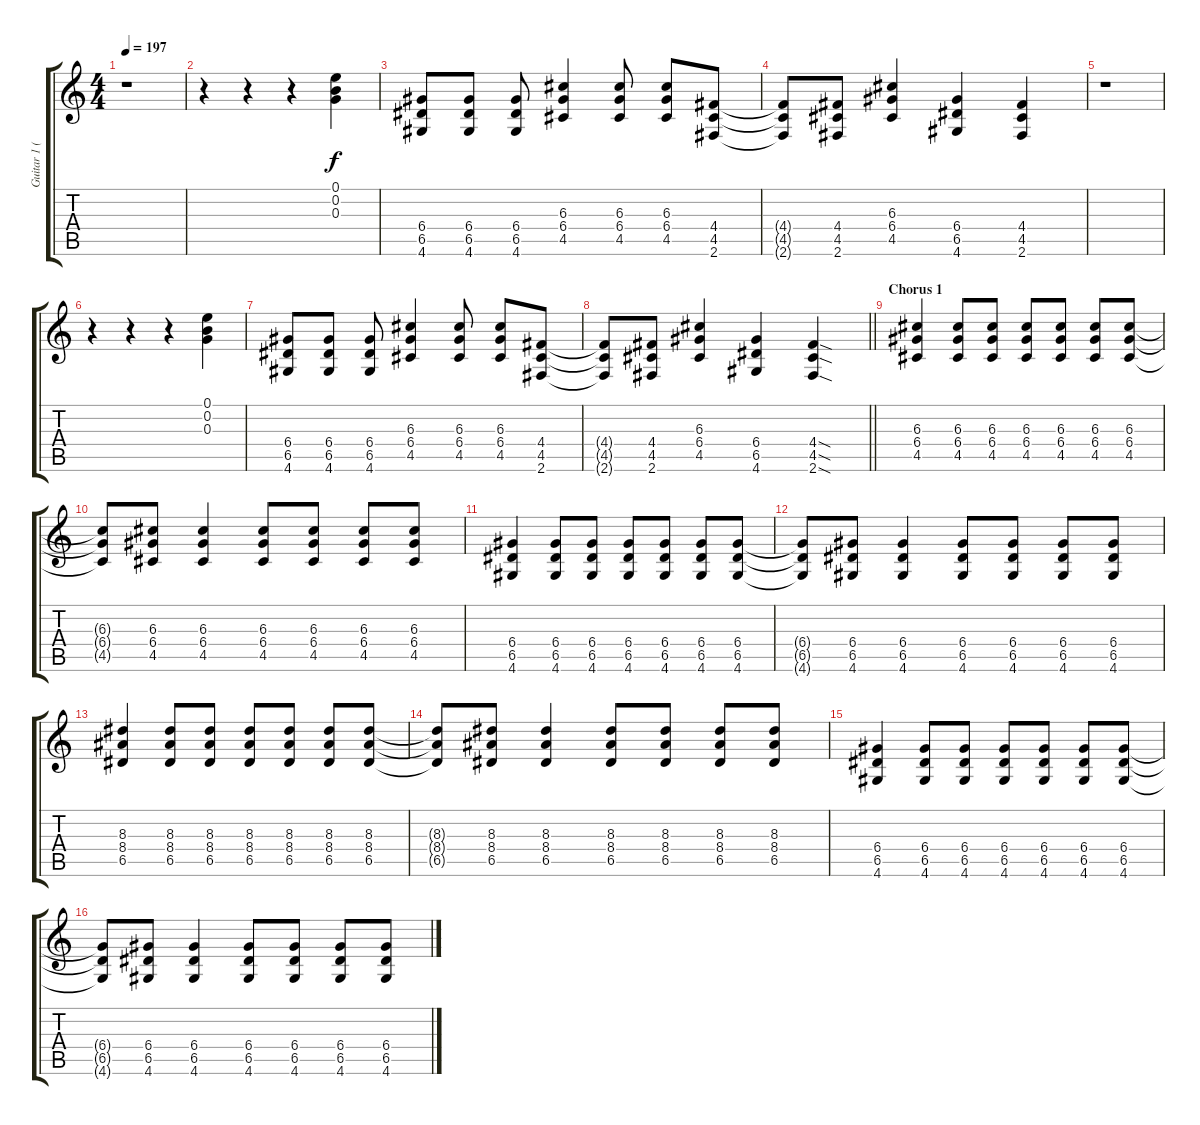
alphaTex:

\track ("Guitar 1 (Lead)" "Guitar 1 (") {instrument distortionguitar}
\staff {score tabs}
\tuning (E4 B3 G3 D3 A2 E2) {hide}
\ts (4 4)
\tempo 197
\clef g2
\ks c
r.1{dy f} |
r.4 r.4 r.4 (0.1 0.2 0.3).4 |
(6.4 6.5 4.6).8{balance 8} (6.4 6.5 4.6).8 (6.4 6.5 4.6).8 (6.3 6.4 4.5).4 (6.3 6.4 4.5).8 (6.3 6.4 4.5).8 (4.4 4.5 2.6).8 |
(4.4{t} 4.5{t} 2.6{t}).8 (4.4 4.5 2.6).8 (6.3 6.4 4.5).4 (6.4 6.5 4.6).4 (4.4 4.5 2.6).4 |
r.1 |
r.4 r.4 r.4 (0.1 0.2 0.3).4{balance 16} |
(6.4 6.5 4.6).8{balance 8} (6.4 6.5 4.6).8 (6.4 6.5 4.6).8 (6.3 6.4 4.5).4 (6.3 6.4 4.5).8 (6.3 6.4 4.5).8 (4.4 4.5 2.6).8 |
\barLineRight lightlight
(4.4{t} 4.5{t} 2.6{t}).8 (4.4 4.5 2.6).8 (6.3 6.4 4.5).4 (6.4 6.5 4.6).4 (4.4{sod} 4.5{sod} 2.6{sod}).4 |
\section ("" "Chorus 1")
(6.3 6.4 4.5).4 (6.3 6.4 4.5).8 (6.3 6.4 4.5).8 (6.3 6.4 4.5).8 (6.3 6.4 4.5).8 (6.3 6.4 4.5).8 (6.3 6.4 4.5).8 |
(6.3{t} 6.4{t} 4.5{t}).8 (6.3 6.4 4.5).8 (6.3 6.4 4.5).4 (6.3 6.4 4.5).8 (6.3 6.4 4.5).8 (6.3 6.4 4.5).8 (6.3 6.4 4.5).8 |
(6.4 6.5 4.6).4 (6.4 6.5 4.6).8 (6.4 6.5 4.6).8 (6.4 6.5 4.6).8 (6.4 6.5 4.6).8 (6.4 6.5 4.6).8 (6.4 6.5 4.6).8 |
(6.4{t} 6.5{t} 4.6{t}).8 (6.4 6.5 4.6).8 (6.4 6.5 4.6).4 (6.4 6.5 4.6).8 (6.4 6.5 4.6).8 (6.4 6.5 4.6).8 (6.4 6.5 4.6).8 |
(8.3 8.4 6.5).4 (8.3 8.4 6.5).8 (8.3 8.4 6.5).8 (8.3 8.4 6.5).8 (8.3 8.4 6.5).8 (8.3 8.4 6.5).8 (8.3 8.4 6.5).8 |
(8.3{t} 8.4{t} 6.5{t}).8 (8.3 8.4 6.5).8 (8.3 8.4 6.5).4 (8.3 8.4 6.5).8 (8.3 8.4 6.5).8 (8.3 8.4 6.5).8 (8.3 8.4 6.5).8 |
(6.4 6.5 4.6).4 (6.4 6.5 4.6).8 (6.4 6.5 4.6).8 (6.4 6.5 4.6).8 (6.4 6.5 4.6).8 (6.4 6.5 4.6).8 (6.4 6.5 4.6).8 |
(6.4{t} 6.5{t} 4.6{t}).8 (6.4 6.5 4.6).8 (6.4 6.5 4.6).4 (6.4 6.5 4.6).8 (6.4 6.5 4.6).8 (6.4 6.5 4.6).8 (6.4 6.5 4.6).8
